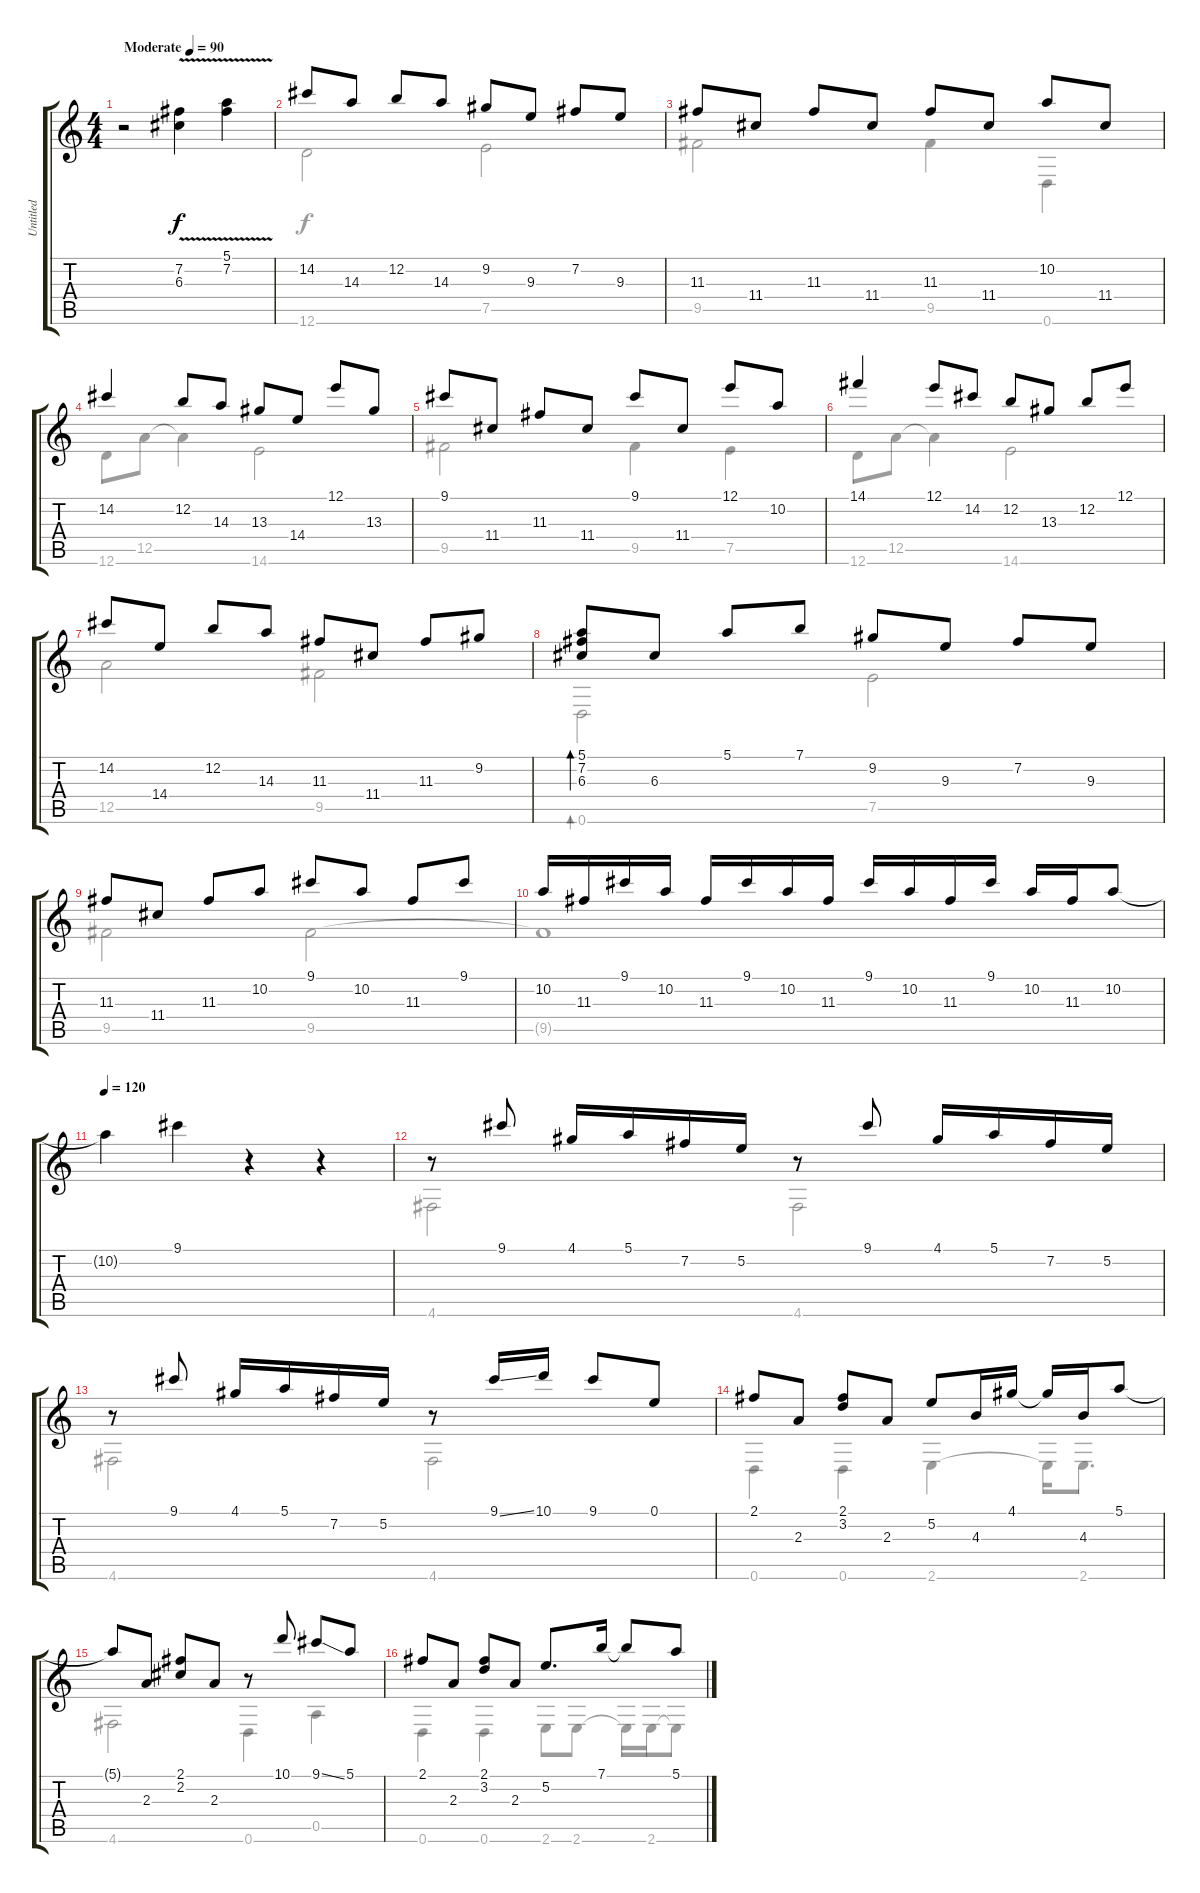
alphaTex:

\track ("Untitled" "Untitled") {instrument acousticguitarnylon}
\staff {score tabs}
\tuning (E4 B3 G3 D3 A2 D2) {hide}
\voice
\ts (4 4)
\tempo (90 "Moderate")
\clef g2
\ks c
r.2{dy f instrument acousticguitarnylon} (7.2{v} 6.3{v}).4 (5.1{v} 7.2{v}).4 |
14.2.8 14.3.8 12.2.8 14.3.8 9.2.8 9.3.8 7.2.8 9.3.8 |
11.3.8 11.4.8 11.3.8 11.4.8 11.3.8 11.4.8 10.2.8 11.4.8 |
14.2.4 12.2.8 14.3.8 13.3.8 14.4.8 12.1.8 13.3.8 |
9.1.8 11.4.8 11.3.8 11.4.8 9.1.8 11.4.8 12.1.8 10.2.8 |
14.1.4 12.1.8 14.2.8 12.2.8 13.3.8 12.2.8 12.1.8 |
14.2.8 14.4.8 12.2.8 14.3.8 11.3.8 11.4.8 11.3.8 9.2.8 |
(5.1 7.2 6.3).8{bd 120} 6.3.8 5.1.8 7.1.8 9.2.8 9.3.8 7.2.8 9.3.8 |
11.3.8 11.4.8 11.3.8 10.2.8 9.1.8 10.2.8 11.3.8 9.1.8 |
10.2.16 11.3.16 9.1.16 10.2.16 11.3.16 9.1.16 10.2.16 11.3.16 9.1.16 10.2.16 11.3.16 9.1.16 10.2.16 11.3.16 10.2.8 |
\tempo 120
10.2{t}.4 9.1.4 r.4 r.4 |
r.8 9.1.8 4.1.16 5.1.16 7.2.16 5.2.16 r.8 9.1.8 4.1.16 5.1.16 7.2.16 5.2.16 |
r.8 9.1.8 4.1.16 5.1.16 7.2.16 5.2.16 r.8 9.1{ss}.16 10.1.16 9.1.8 0.1.8 |
2.1.8 2.3.8 (2.1 3.2).8 2.3.8 5.2.8 4.3.16 4.1.16 4.1{t}.16 4.3.16 5.1.8 |
5.1{t}.8 2.3.8 (2.1 2.2).8 2.3.8 r.8 10.1.8 9.1{ss}.8 5.1.8 |
2.1.8 2.3.8 (2.1 3.2).8 2.3.8 5.2.8{d} 7.1.16 7.1{t}.8 5.1.8
\voice
\clef g2
\ottava regular
\simile none
\ks c
|
12.6.2 7.5.2 |
9.5.2 9.5.4 0.6.4 |
12.6.8 12.5.8 12.5{t}.4 14.6.2 |
9.5.2 9.5.4 7.5.4 |
12.6.8 12.5.8 12.5{t}.4 14.6.2 |
12.5.2 9.5.2 |
0.6.2{bd 120} 7.5.2 |
9.5.2 9.5.2 |
9.5{t}.1 |
|
4.6.2 4.6.2 |
4.6.2 4.6.2 |
0.6.4 0.6.4 2.6.4 2.6{t}.16 2.6.8{d} |
4.6.2 0.6.4 0.5.4 |
0.6.4 0.6.4 2.6.8 2.6.8 2.6{t}.16 2.6.16 2.6{t}.8
